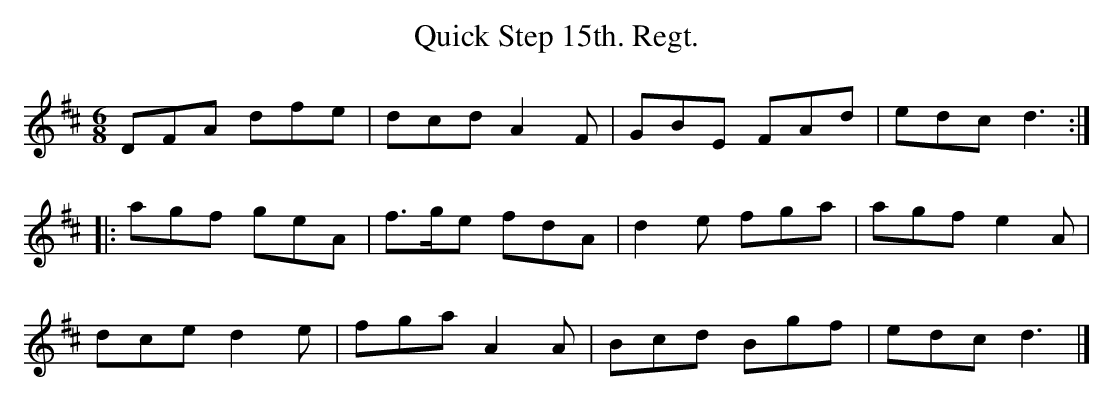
X:1
T:Quick Step 15th. Regt.
L:1/8
M:6/8
K:D
DFA dfe|dcd  A2F|GBE FAd|edc d3::
agf geA|f>ge fdA|d2e fga|agf e2A|
dce d2e|fga  A2A|Bcd Bgf|edc d3|]
